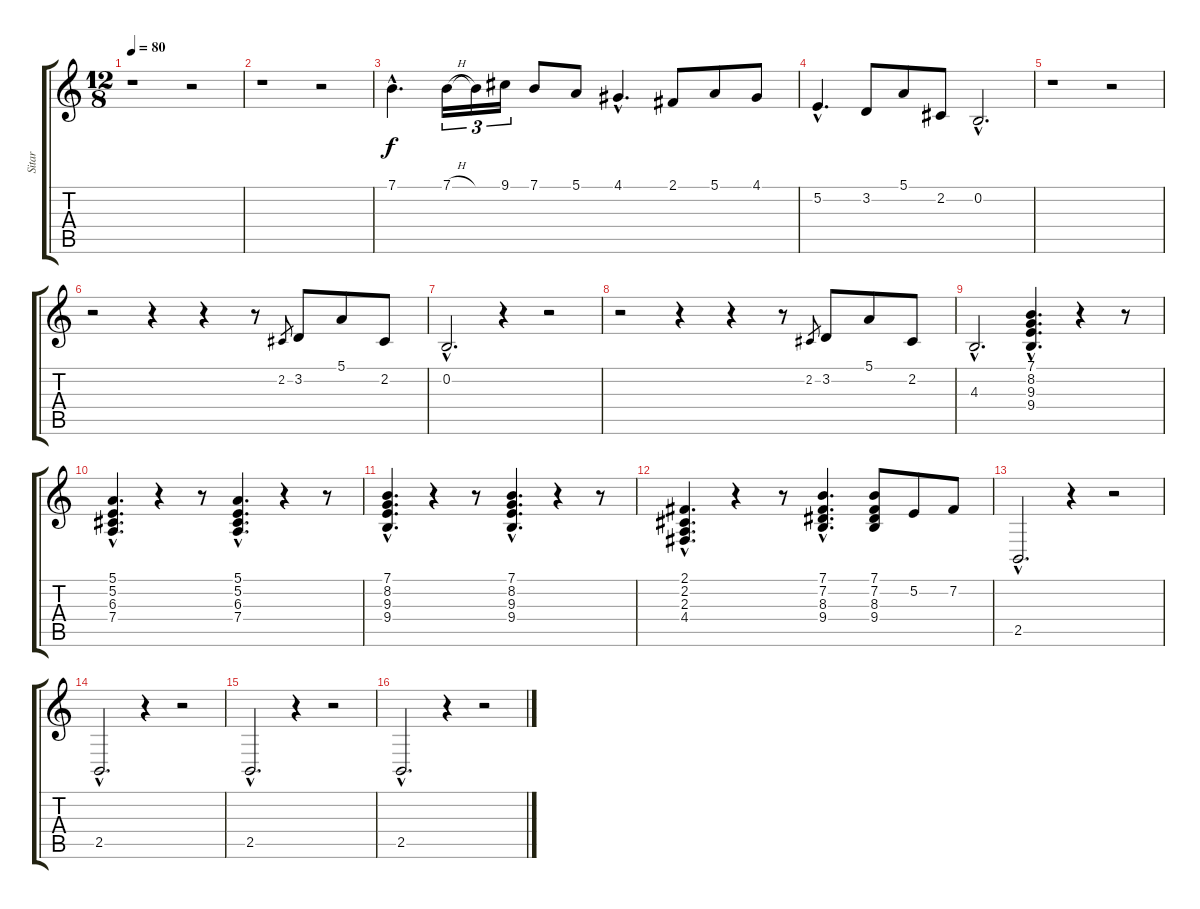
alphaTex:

\track ("Sitar" "Sitar") {instrument sitar}
\staff {score tabs}
\tuning (E4 B3 G3 D3 A2 E2) {hide}
\ts (12 8)
\tempo 80
\clef g2
\ks c
r.1{dy f instrument sitar} r.2 |
r.1 r.2 |
7.1{hac}.4{d} 7.1{h}.16{tu (3 2)} 7.1{t}.16{tu (3 2)} 9.1.16{tu (3 2)} 7.1.8 5.1.8 4.1{hac}.4{d} 2.1.8 5.1.8 4.1.8 |
5.2{hac}.4{d} 3.2.8 5.1.8 2.2.8 0.2{hac}.2{d} |
r.1 r.2 |
r.2 r.4 r.4 r.8 2.2.8{gr} 3.2.8 5.1.8 2.2.8 |
0.2{hac}.2{d} r.4 r.2 |
r.2 r.4 r.4 r.8 2.2.8{gr} 3.2.8 5.1.8 2.2.8 |
4.3{hac}.2{d} (7.1{hac} 8.2{hac} 9.3{hac} 9.4{hac}).4{d} r.4 r.8 |
(5.1{hac} 5.2{hac} 6.3{hac} 7.4{hac}).4{d} r.4 r.8 (5.1{hac} 5.2{hac} 6.3{hac} 7.4{hac}).4{d} r.4 r.8 |
(7.1{hac} 8.2{hac} 9.3{hac} 9.4{hac}).4{d} r.4 r.8 (7.1{hac} 8.2{hac} 9.3{hac} 9.4{hac}).4{d} r.4 r.8 |
(2.1{hac} 2.2{hac} 2.3{hac} 4.4{hac}).4{d} r.4 r.8 (7.1{hac} 7.2{hac} 8.3{hac} 9.4{hac}).4{d} (7.1 7.2 8.3 9.4).8 5.2.8 7.2.8 |
2.5{hac}.2{d} r.4 r.2 |
2.5{hac}.2{d} r.4 r.2 |
2.5{hac}.2{d} r.4 r.2 |
2.5{hac}.2{d} r.4 r.2
